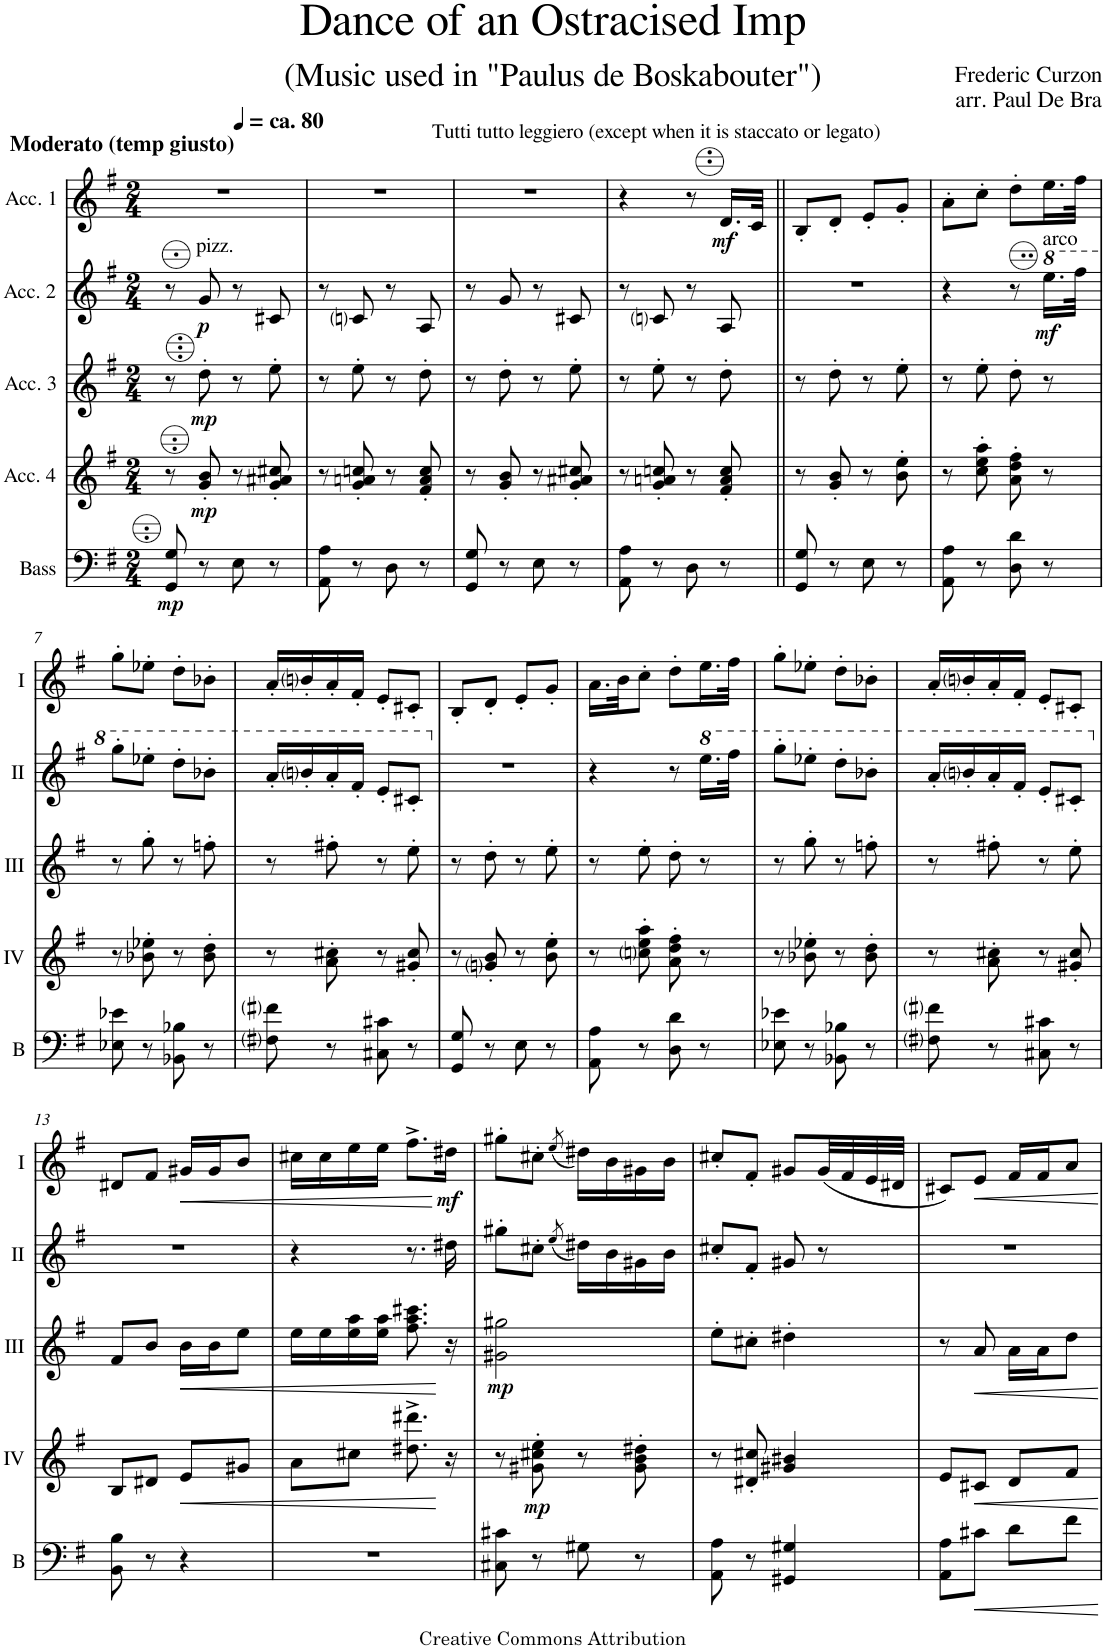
**kern	**dynam	**kern	**dynam	**kern	**dynam	**kern	**dynam	**kern	**dynam
*part5	*part5	*part4	*part4	*part3	*part3	*part2	*part2	*part1	*part1
*staff5	*staff5	*staff4	*staff4	*staff3	*staff3	*staff2	*staff2	*staff1	*staff1
*I"Bass	*	*I"Acc. 4	*	*I"Acc. 3	*	*I"Acc. 2	*	*I"Acc. 1	*
*I'B	*	*	*	*	*	*	*	*	*
*clefF4	*	*clefG2	*	*clefG2	*	*clefG2	*	*clefG2	*
*Trd7c12	*	*Trd7c12	*	*Trd7c12	*	*	*	*	*
*k[f#]	*	*k[f#]	*	*k[f#]	*	*k[f#]	*	*k[f#]	*
*M2/4	*	*M2/4	*	*M2/4	*	*M2/4	*	*M2/4	*
=1	=1	=1	=1	=1	=1	=1	=1	=1	=1
!	!	!	!	!	!	!	!	!LO:TX:a:B:t=ca. 80	!
!	!	!	!	!	!	!	!	!LO:TX:a:t=Tutti tutto leggiero (except when it is staccato or legato)	!
!	!	!	!	!	!	!	!	!LO:TX:a:B:t=Moderato (temp giusto)	!
!	!LO:DY:b	!	!	!	!	!	!	!	!
8GG/ 8G/	mp	8r	.	8r	.	8r	.	2r	.
!	!	!	!	!	!	!LO:TX:a:t=pizz.	!	!	!
!	!	!	!LO:DY:b	!	!LO:DY:b	!	!LO:DY:b	!	!
8r	.	8g/' 8b/'	mp	8dd'\	mp	8g/	p	.	.
8E\	.	8r	.	8r	.	8r	.	.	.
8r	.	8g/' 8a#X/' 8cc#X/'	.	8ee'\	.	8c#X/	.	.	.
=2	=2	=2	=2	=2	=2	=2	=2	=2	=2
8AA\ 8A\	.	8r	.	8r	.	8r	.	2r	.
8r	.	8g/' 8an/' 8ccn/'	.	8ee'\	.	8cni/	.	.	.
8D\	.	8r	.	8r	.	8r	.	.	.
8r	.	8f#/' 8a/' 8cc/'	.	8dd'\	.	8A/	.	.	.
=3	=3	=3	=3	=3	=3	=3	=3	=3	=3
8GG/ 8G/	.	8r	.	8r	.	8r	.	2r	.
8r	.	8g/' 8b/'	.	8dd'\	.	8g/	.	.	.
8E\	.	8r	.	8r	.	8r	.	.	.
8r	.	8g/' 8a#X/' 8cc#X/'	.	8ee'\	.	8c#X/	.	.	.
=4	=4	=4	=4	=4	=4	=4	=4	=4	=4
8AA\ 8A\	.	8r	.	8r	.	8r	.	4r	.
8r	.	8g/' 8an/' 8ccn/'	.	8ee'\	.	8cni/	.	.	.
8D\	.	8r	.	8r	.	8r	.	8r	.
!	!	!	!	!	!	!	!	!	!LO:DY:b
8r	.	8f#/' 8a/' 8cc/'	.	8dd'\	.	8A/	.	16.d/LL	mf
.	.	.	.	.	.	.	.	32c/JJk	.
=5||	=5||	=5||	=5||	=5||	=5||	=5||	=5||	=5||	=5||
8GG/ 8G/	.	8r	.	8r	.	2r	.	8B'/L	.
8r	.	8g/' 8b/'	.	8dd'\	.	.	.	8d'/J	.
8E\	.	8r	.	8r	.	.	.	8e'/L	.
8r	.	8b\' 8ee\'	.	8ee'\	.	.	.	8g'/J	.
=6	=6	=6	=6	=6	=6	=6	=6	=6	=6
8AA\ 8A\	.	8r	.	8r	.	4r	.	8a'\L	.
8r	.	8cc\' 8ee\' 8aa\'	.	8ee'\	.	.	.	8cc'\J	.
8D\ 8d\	.	8a\' 8dd\' 8ff#\'	.	8dd'\	.	8r	.	8dd'\L	.
*	*	*	*	*	*	*8va	*	*	*
!	!	!	!	!	!	!LO:TX:a:t=arco	!	!	!
!	!	!	!	!	!	!	!LO:DY:b	!	!
8r	.	8r	.	8r	.	16.eee\LL	mf	16.ee\L	.
.	.	.	.	.	.	32fff#\JJk	.	32ff#\JJk	.
!!LO:LB:g=z
=7	=7	=7	=7	=7	=7	=7	=7	=7	=7
8E-X\ 8e-X\	.	8r	.	8r	.	8ggg'\L	.	8gg'\L	.
8r	.	8b-X\' 8ee-X\'	.	8gg'\	.	8eee-X'\J	.	8ee-X'\J	.
8BB-X\ 8B-X\	.	8r	.	8r	.	8ddd'\L	.	8dd'\L	.
8r	.	8b-\' 8dd\'	.	8ffn'\	.	8bb-X'\J	.	8b-X'\J	.
=8	=8	=8	=8	=8	=8	=8	=8	=8	=8
8F#i\ 8f#i\	.	8r	.	8r	.	16aa'/LL	.	16a'/LL	.
.	.	.	.	.	.	16bbni'/	.	16bni'/	.
8r	.	8a\' 8cc#X\'	.	8ff#X'\	.	16aa'/	.	16a'/	.
.	.	.	.	.	.	16ff#'/JJ	.	16f#'/JJ	.
8C#X\ 8c#X\	.	8r	.	8r	.	8ee'/L	.	8e'/L	.
8r	.	8g#X/' 8cc#/'	.	8ee'\	.	8cc#X'/J	.	8c#X'/J	.
=9	=9	=9	=9	=9	=9	=9	=9	=9	=9
*	*	*	*	*	*	*X8va	*	*	*
8GG/ 8G/	.	8r	.	8r	.	2r	.	8B'/L	.
8r	.	8gni/' 8b/'	.	8dd'\	.	.	.	8d'/J	.
8E\	.	8r	.	8r	.	.	.	8e'/L	.
8r	.	8b\' 8ee\'	.	8ee'\	.	.	.	8g'/J	.
=10	=10	=10	=10	=10	=10	=10	=10	=10	=10
8AA\ 8A\	.	8r	.	8r	.	4r	.	16.a\LL	.
.	.	.	.	.	.	.	.	32b\JK	.
8r	.	8ccni\' 8ee\' 8aa\'	.	8ee'\	.	.	.	8cc'\J	.
8D\ 8d\	.	8a\' 8dd\' 8ff#\'	.	8dd'\	.	8r	.	8dd'\L	.
*	*	*	*	*	*	*8va	*	*	*
8r	.	8r	.	8r	.	16.eee\LL	.	16.ee\L	.
.	.	.	.	.	.	32fff#\JJk	.	32ff#\JJk	.
=11	=11	=11	=11	=11	=11	=11	=11	=11	=11
8E-X\ 8e-X\	.	8r	.	8r	.	8ggg'\L	.	8gg'\L	.
8r	.	8b-X\' 8ee-X\'	.	8gg'\	.	8eee-X'\J	.	8ee-X'\J	.
8BB-X\ 8B-X\	.	8r	.	8r	.	8ddd'\L	.	8dd'\L	.
8r	.	8b-\' 8dd\'	.	8ffn'\	.	8bb-X'\J	.	8b-X'\J	.
=12	=12	=12	=12	=12	=12	=12	=12	=12	=12
8F#i\ 8f#i\	.	8r	.	8r	.	16aa'/LL	.	16a'/LL	.
.	.	.	.	.	.	16bbni'/	.	16bni'/	.
8r	.	8a\' 8cc#X\'	.	8ff#X'\	.	16aa'/	.	16a'/	.
.	.	.	.	.	.	16ff#'/JJ	.	16f#'/JJ	.
8C#X\ 8c#X\	.	8r	.	8r	.	8ee'/L	.	8e'/L	.
8r	.	8g#X/' 8cc#/'	.	8ee'\	.	8cc#X'/J	.	8c#X'/J	.
!!LO:LB:g=z
=13	=13	=13	=13	=13	=13	=13	=13	=13	=13
*	*	*	*	*	*	*X8va	*	*	*
8BB\ 8B\	.	8B/L	.	8f#/L	.	2r	.	8d#X/L	.
8r	.	8d#X/J	.	8b/J	.	.	.	8f#/J	.
!	!	!	!LO:HP:b	!	!LO:HP:b	!	!	!	!LO:HP:b
4r	.	8e/L	<	16b\LL	<	.	.	16g#X/LL	<
.	.	.	.	16b\J	.	.	.	16g#/J	.
.	.	8g#X/J	.	8ee\J	.	.	.	8b/J	.
=14	=14	=14	=14	=14	=14	=14	=14	=14	=14
2r	.	8a\L	.	16ee\LL	.	4r	.	16cc#X\LL	.
.	.	.	.	16ee\	.	.	.	16cc#\	.
.	.	8cc#X\J	.	16ee\ 16aa\	.	.	.	16ee\	.
.	.	.	.	16ee\ 16aa\JJ	.	.	.	16ee\JJ	.
.	.	8.dd#X\^ 8.ddd#X\^	.	8.ff#\ 8.aa\ 8.ccc#X\	.	8.r	.	8.ff#^\L	.
!	!	!	!	!	!	!	!	!	!LO:DY:n=1:b
.	.	16r	[	16r	[	16dd#X\	.	16dd#X\Jk	[ mf
=15	=15	=15	=15	=15	=15	=15	=15	=15	=15
!	!	!	!	!	!LO:DY:b	!	!	!	!
8C#X\ 8c#X\	.	8r	.	2g#X\ 2gg#X\	mp	8gg#X'\L	.	8gg#X'\L	.
!	!	!	!LO:DY:b	!	!	!	!	!	!
8r	.	8g#X\' 8cc#X\' 8ee\'	mp	.	.	8cc#X'\J	.	8cc#X'\J	.
.	.	.	.	.	.	(8qee/	.	(8qee/	.
8G#X\	.	8r	.	.	.	16dd#X\LL)	.	16dd#X\LL)	.
.	.	.	.	.	.	16b\	.	16b\	.
8r	.	8g#\' 8b\' 8dd#X\'	.	.	.	16g#X\	.	16g#X\	.
.	.	.	.	.	.	16b\JJ	.	16b\JJ	.
=16	=16	=16	=16	=16	=16	=16	=16	=16	=16
8AA\ 8A\	.	8r	.	8ee'\L	.	8cc#X'/L	.	8cc#X'/L	.
8r	.	8d#X/' 8cc#X/'	.	8cc#X'\J	.	8f#'/J	.	8f#'/J	.
4GG#X/ 4G#X/	.	4g#X/ 4b#X/	.	4dd#X'\	.	8g#X/	.	8g#X/L	.
.	.	.	.	.	.	8r	.	(32g#/LL	.
.	.	.	.	.	.	.	.	32f#/	.
.	.	.	.	.	.	.	.	32e/	.
.	.	.	.	.	.	.	.	32d#X/JJJ	.
=17	=17	=17	=17	=17	=17	=17	=17	=17	=17
8AA\ 8A\L	.	8e/L	.	8r	.	2r	.	8c#X/L)	.
8c#X\J	.	8c#X/J	.	8a/	.	.	.	8e/J	.
8d\L	.	8d/L	.	16a\LL	.	.	.	16f#/LL	.
.	.	.	.	16a\J	.	.	.	16f#/J	.
8f#\J	.	8f#/J	.	8dd\J	.	.	.	8a/J	.
=	=	=	=	=	=	=	=	=	=
*-	*-	*-	*-	*-	*-	*-	*-	*-	*-
